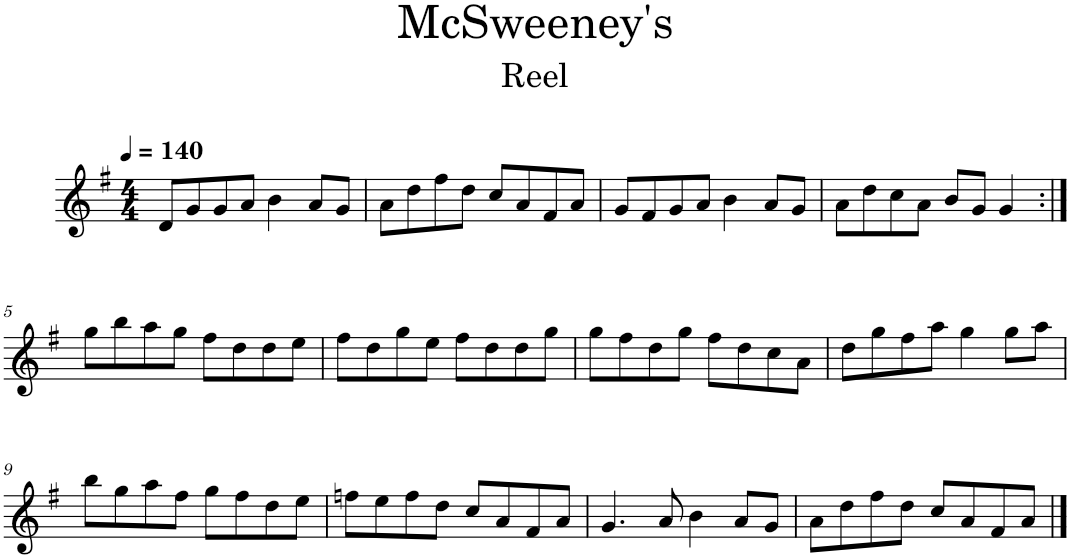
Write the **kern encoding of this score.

**kern
*part1
*staff1
*I"Flute
*I'Fl.
*clefG2
*k[f#]
*M4/4
*MM140
=1
8d/L
8g/
8g/
8a/J
4b\
8a/L
8g/J
=2
8a\L
8dd\
8ff#\
8dd\J
8cc/L
8a/
8f#/
8a/J
=3
8g/L
8f#/
8g/
8a/J
4b\
8a/L
8g/J
=4
8a\L
8dd\
8cc\
8a\J
8b/L
8g/J
4g/
!!LO:LB:g=z
=5:|!
8gg\L
8bb\
8aa\
8gg\J
8ff#\L
8dd\
8dd\
8ee\J
=6
8ff#\L
8dd\
8gg\
8ee\J
8ff#\L
8dd\
8dd\
8gg\J
=7
8gg\L
8ff#\
8dd\
8gg\J
8ff#\L
8dd\
8cc\
8a\J
=8
8dd\L
8gg\
8ff#\
8aa\J
4gg\
8gg\L
8aa\J
!!LO:LB:g=z
=9
8bb\L
8gg\
8aa\
8ff#\J
8gg\L
8ff#\
8dd\
8ee\J
=10
8ffn\L
8ee\
8ff\
8dd\J
8cc/L
8a/
8f#/
8a/J
=11
4.g/
8a/
4b\
8a/L
8g/J
=12
8a\L
8dd\
8ff#\
8dd\J
8cc/L
8a/
8f#/
8a/J
==
*-
